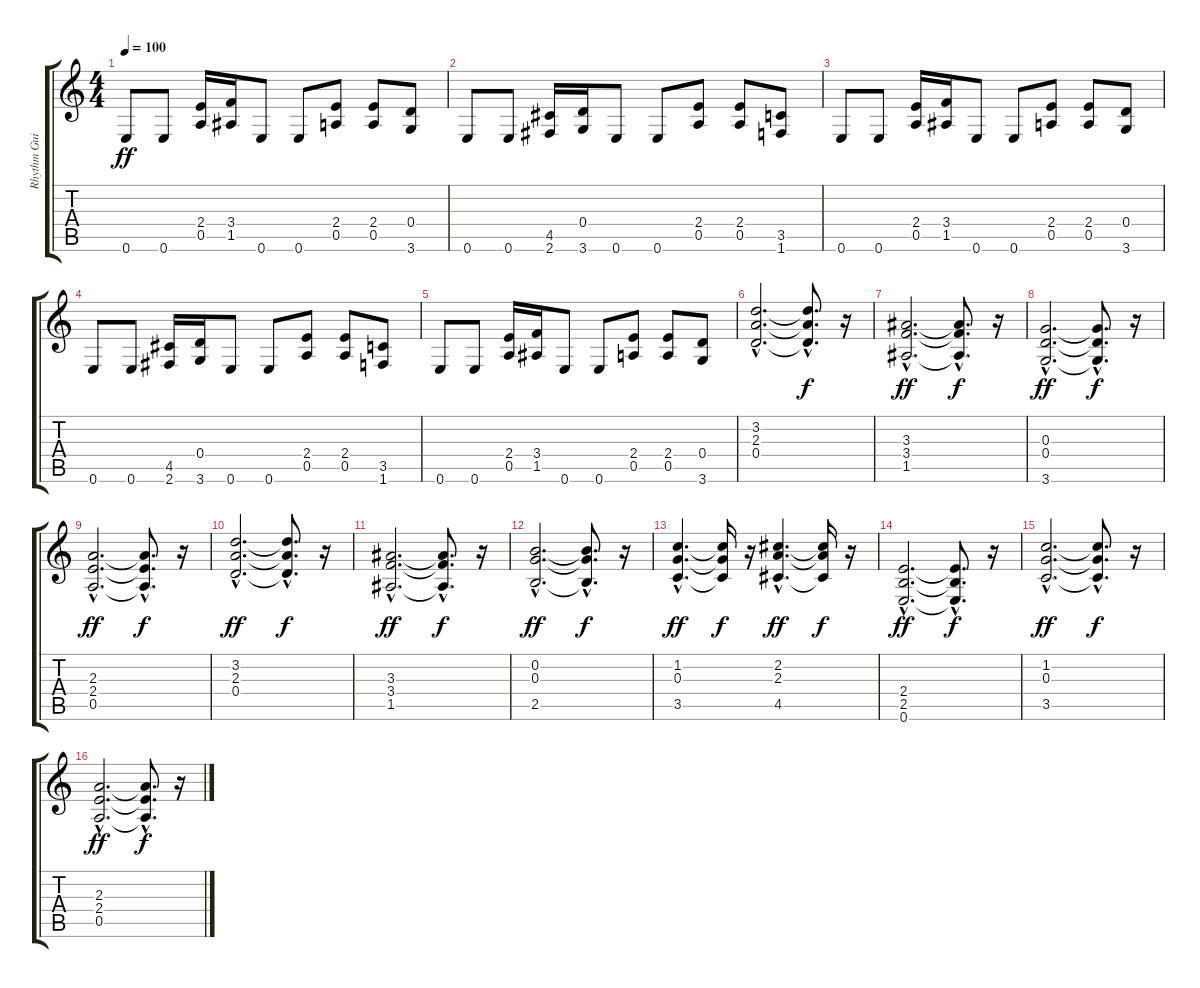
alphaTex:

\track ("Rhythm Guitar" "Rhythm Gui") {instrument distortionguitar}
\staff {score tabs}
\tuning (E4 B3 G3 D3 A2 E2) {hide}
\ts (4 4)
\tempo 100
\clef g2
\ks c
0.6.8{dy ff} 0.6.8 (2.4 0.5).16 (3.4 1.5).16 0.6.8 0.6.8 (2.4 0.5).8 (2.4 0.5).8 (0.4 3.6).8 |
0.6.8 0.6.8 (4.5 2.6).16 (0.4 3.6).16 0.6.8 0.6.8 (2.4 0.5).8 (2.4 0.5).8 (3.5 1.6).8 |
0.6.8 0.6.8 (2.4 0.5).16 (3.4 1.5).16 0.6.8 0.6.8 (2.4 0.5).8 (2.4 0.5).8 (0.4 3.6).8 |
0.6.8 0.6.8 (4.5 2.6).16 (0.4 3.6).16 0.6.8 0.6.8 (2.4 0.5).8 (2.4 0.5).8 (3.5 1.6).8 |
0.6.8 0.6.8 (2.4 0.5).16 (3.4 1.5).16 0.6.8 0.6.8 (2.4 0.5).8 (2.4 0.5).8 (0.4 3.6).8 |
(3.2{hac} 2.3{hac} 0.4{hac}).2{d} (3.2{hac t} 2.3{hac t} 0.4{hac t}).8{d dy f} r.16 |
(3.3{hac} 3.4{hac} 1.5{hac}).2{d dy ff} (3.3{hac t} 3.4{hac t} 1.5{hac t}).8{d dy f} r.16 |
(0.3{hac} 0.4{hac} 3.6{hac}).2{d dy ff} (0.3{hac t} 0.4{hac t} 3.6{hac t}).8{d dy f} r.16 |
(2.3{hac} 2.4{hac} 0.5{hac}).2{d dy ff} (2.3{hac t} 2.4{hac t} 0.5{hac t}).8{d dy f} r.16 |
(3.2{hac} 2.3{hac} 0.4{hac}).2{d dy ff} (3.2{hac t} 2.3{hac t} 0.4{hac t}).8{d dy f} r.16 |
(3.3{hac} 3.4{hac} 1.5{hac}).2{d dy ff} (3.3{hac t} 3.4{hac t} 1.5{hac t}).8{d dy f} r.16 |
(0.2{hac} 0.3{hac} 2.5{hac}).2{d dy ff} (0.2{hac t} 0.3{hac t} 2.5{hac t}).8{d dy f} r.16 |
(1.2{hac} 0.3{hac} 3.5{hac}).4{d dy ff} (1.2{t} 0.3{t} 3.5{t}).16{dy f} r.16 (2.2{hac} 2.3{hac} 4.5{hac}).4{d dy ff} (2.2{t} 2.3{t} 4.5{t}).16{dy f} r.16 |
(2.4{hac} 2.5{hac} 0.6{hac}).2{d dy ff} (2.4{hac t} 2.5{hac t} 0.6{hac t}).8{d dy f} r.16 |
(1.2{hac} 0.3{hac} 3.5{hac}).2{d dy ff} (1.2{hac t} 0.3{hac t} 3.5{hac t}).8{d dy f} r.16 |
(2.3{hac} 2.4{hac} 0.5{hac}).2{d dy ff} (2.3{hac t} 2.4{hac t} 0.5{hac t}).8{d dy f} r.16
